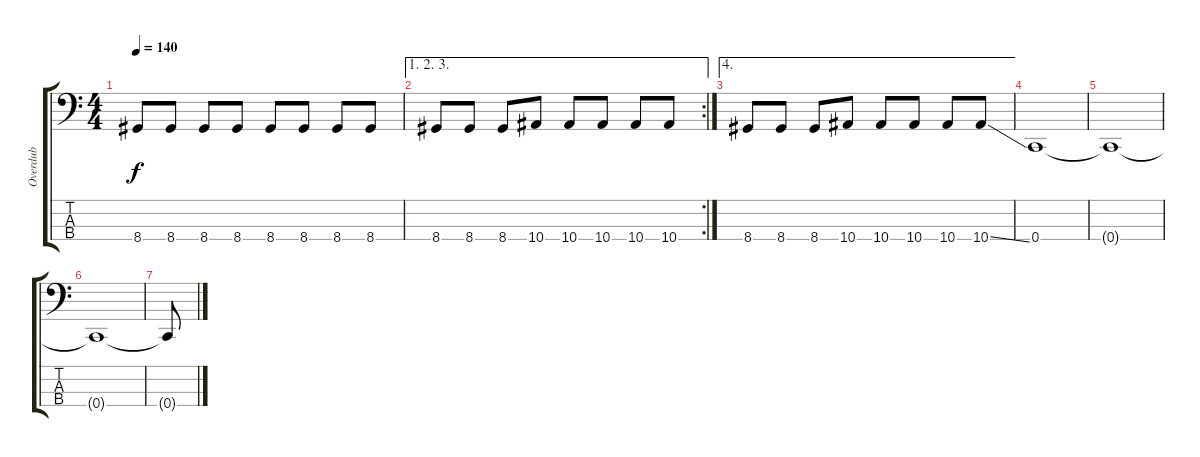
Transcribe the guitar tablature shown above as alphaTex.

\track ("Overdub" "Overdub") {instrument electricbasspick}
\staff {score tabs}
\tuning (F2 C2 G1 C1) {hide}
\ts (4 4)
\tempo 140
\clef f4
\ks c
8.4.8{dy f} 8.4.8 8.4.8 8.4.8 8.4.8 8.4.8 8.4.8 8.4.8 |
\ae (1 2 3)
\rc 2
8.4.8 8.4.8 8.4.8 10.4.8 10.4.8 10.4.8 10.4.8 10.4.8 |
\ae 4
8.4.8 8.4.8 8.4.8 10.4.8 10.4.8 10.4.8 10.4.8 10.4{ss}.8 |
0.4.1 |
0.4{t}.1 |
0.4{t}.1 |
0.4{t}.8
